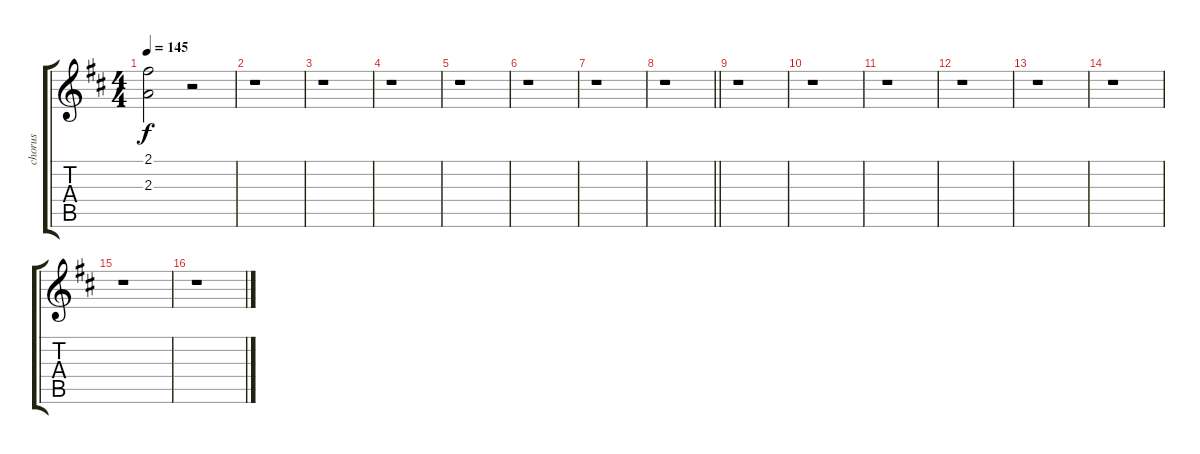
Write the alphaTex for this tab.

\track ("chorus" "chorus") {instrument acousticguitarnylon}
\staff {score tabs}
\tuning (E4 B3 G3 D3 A2 E2) {hide}
\ts (4 4)
\tempo 145
\clef g2
\ks d
(2.1 2.3).2{dy f} r.2 |
r.1 |
r.1 |
r.1 |
r.1 |
r.1 |
r.1 |
\barLineRight lightlight
r.1 |
r.1 |
r.1 |
r.1 |
r.1 |
r.1 |
r.1 |
r.1 |
r.1
